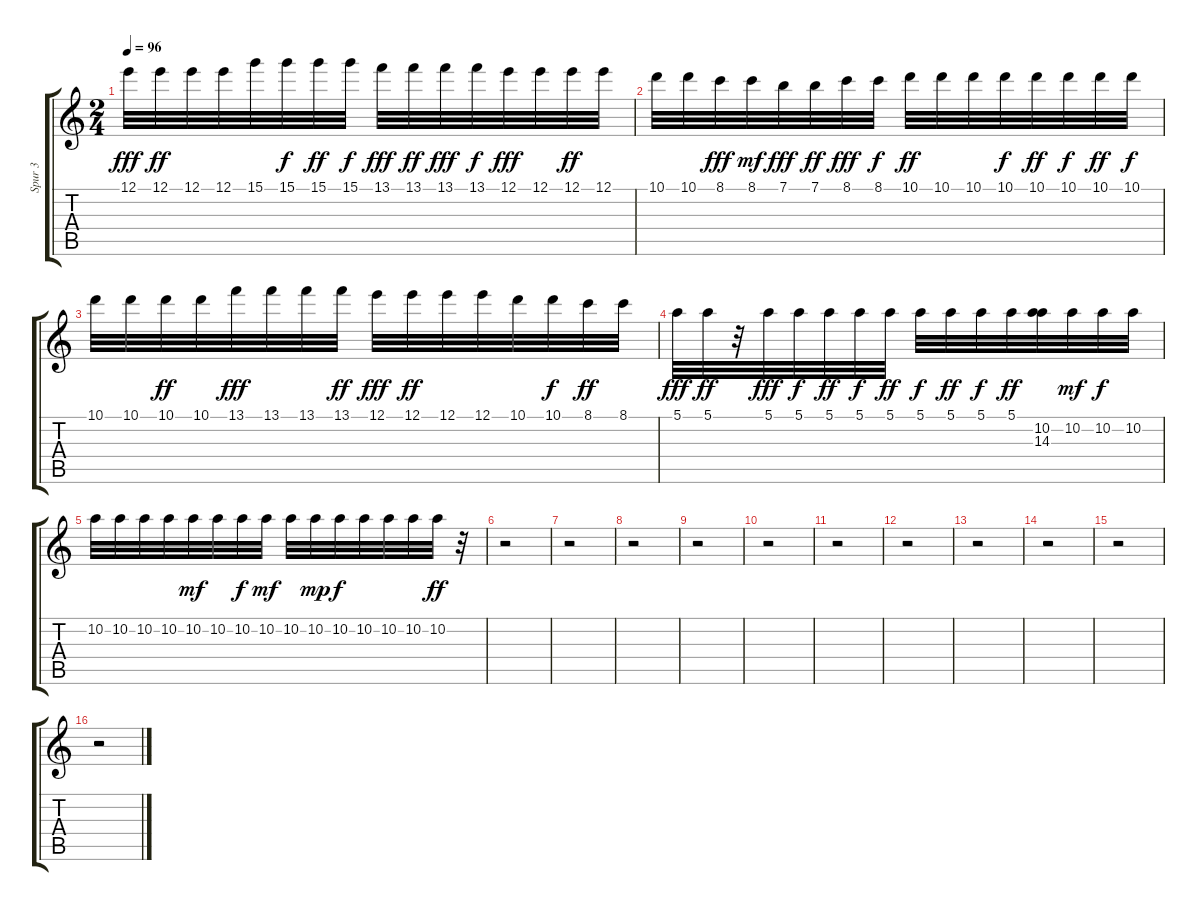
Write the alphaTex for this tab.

\track ("Spur 3" "Spur 3") {instrument electricguitarjazz}
\staff {score tabs}
\tuning (E4 B3 G3 D3 A2 E2) {hide}
\ts (2 4)
\tempo 96
\clef g2
\ks c
12.1.32{dy fff instrument electricguitarjazz} 12.1.32{dy ff} 12.1.32 12.1.32 15.1.32 15.1.32{dy f} 15.1.32{dy ff} 15.1.32{dy f} 13.1.32{dy fff} 13.1.32{dy ff} 13.1.32{dy fff} 13.1.32{dy f} 12.1.32{dy fff} 12.1.32 12.1.32{dy ff} 12.1.32 |
10.1.32 10.1.32 8.1.32{dy fff} 8.1.32{dy mf} 7.1.32{dy fff} 7.1.32{dy ff} 8.1.32{dy fff} 8.1.32{dy f} 10.1.32{dy ff} 10.1.32 10.1.32 10.1.32{dy f} 10.1.32{dy ff} 10.1.32{dy f} 10.1.32{dy ff} 10.1.32{dy f} |
10.1.32 10.1.32 10.1.32{dy ff} 10.1.32 13.1.32{dy fff} 13.1.32 13.1.32 13.1.32{dy ff} 12.1.32{dy fff} 12.1.32{dy ff} 12.1.32 12.1.32 10.1.32 10.1.32{dy f} 8.1.32{dy ff} 8.1.32 |
5.1.32{dy fff} 5.1.32{dy ff} r.32 5.1.32{dy fff} 5.1.32{dy f} 5.1.32{dy ff} 5.1.32{dy f} 5.1.32{dy ff} 5.1.32{dy f} 5.1.32{dy ff} 5.1.32{dy f} 5.1.32{dy ff} (10.2 14.3).32 10.2.32{dy mf} 10.2.32{dy f} 10.2.32 |
10.2.32 10.2.32 10.2.32 10.2.32 10.2.32{dy mf} 10.2.32 10.2.32{dy f} 10.2.32{dy mf} 10.2.32 10.2.32{dy mp} 10.2.32{dy f} 10.2.32 10.2.32 10.2.32 10.2.32{dy ff} r.32 |
r.2 |
r.2 |
r.2 |
r.2 |
r.2 |
r.2 |
r.2 |
r.2 |
r.2 |
r.2 |
r.2
